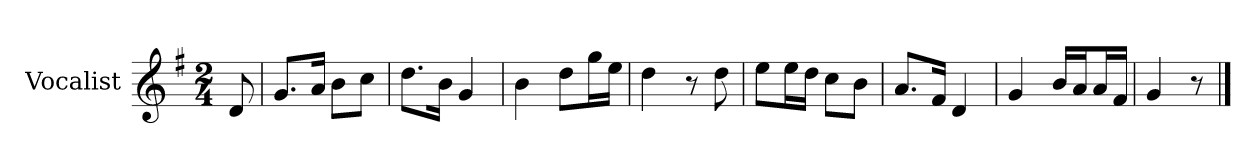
**kern
*part1
*staff1
*I"Vocalist
*k[f#]
*G:
*M2/4
=
8d
=1
8.gL
16aJk
8bL
8ccJ
=2
8.ddL
16bJk
4g
=3
4b
8ddL
16ggL
16eeJJ
=4
4dd
8r
8dd
=5
8eeL
16eeL
16ddJJ
8ccL
8bJ
=6
8.aL
16f#Jk
4d
=7
4g
16bLL
16aJ
16aL
16f#JJ
=8
4g
8r
==
*-
